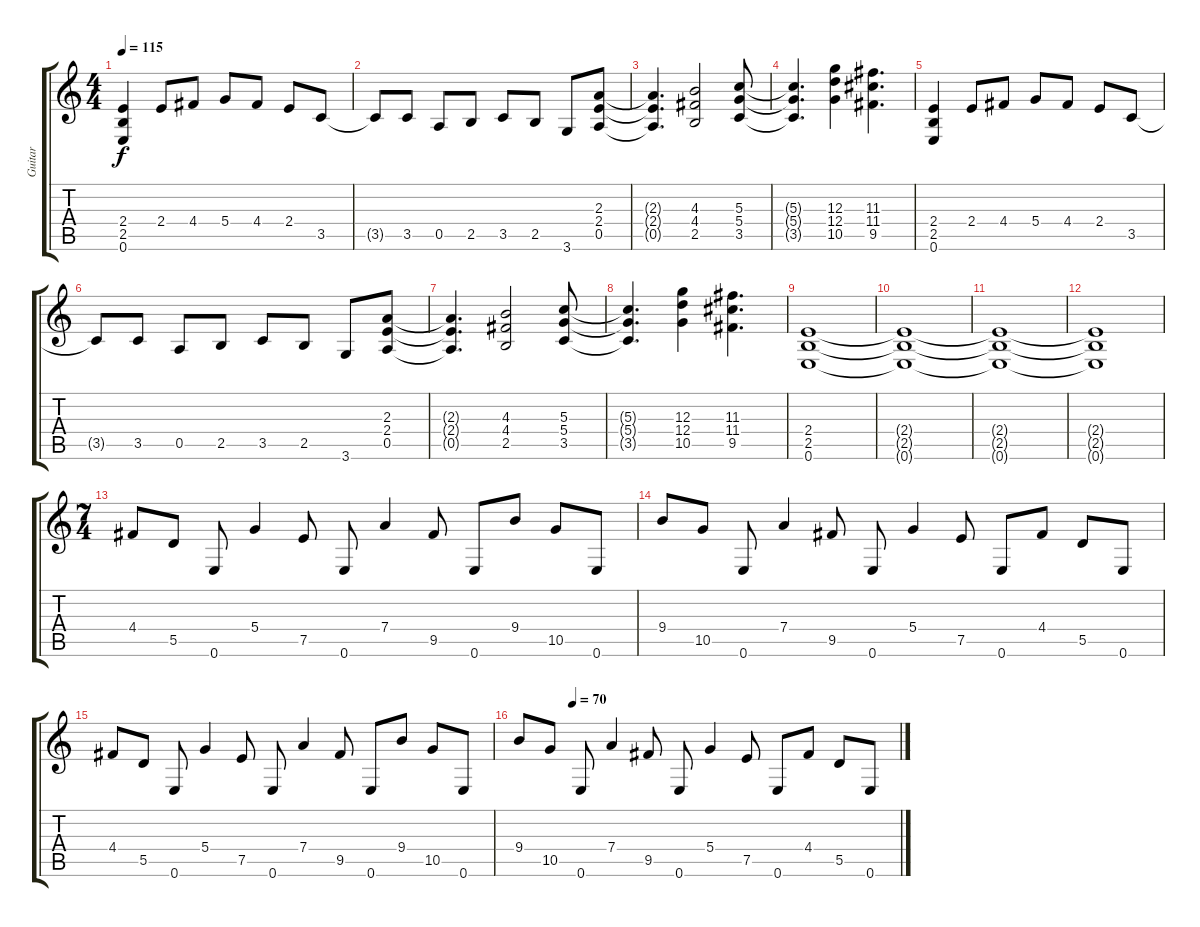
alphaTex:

\track ("Guitar" "Guitar") {instrument distortionguitar}
\staff {score tabs}
\tuning (E4 B3 G3 D3 A2 E2) {hide}
\ts (4 4)
\tempo 115
\clef g2
\ks c
(2.4 2.5 0.6).4{dy f} 2.4.8 4.4.8 5.4.8 4.4.8 2.4.8 3.5.8 |
3.5{t}.8 3.5.8 0.5.8 2.5.8 3.5.8 2.5.8 3.6.8 (2.3 2.4 0.5).8 |
(2.3{t} 2.4{t} 0.5{t}).4{d} (4.3 4.4 2.5).2 (5.3 5.4 3.5).8 |
(5.3{t} 5.4{t} 3.5{t}).4{d} (12.3 12.4 10.5).4 (11.3 11.4 9.5).4{d} |
(2.4 2.5 0.6).4 2.4.8 4.4.8 5.4.8 4.4.8 2.4.8 3.5.8 |
3.5{t}.8 3.5.8 0.5.8 2.5.8 3.5.8 2.5.8 3.6.8 (2.3 2.4 0.5).8 |
(2.3{t} 2.4{t} 0.5{t}).4{d} (4.3 4.4 2.5).2 (5.3 5.4 3.5).8 |
(5.3{t} 5.4{t} 3.5{t}).4{d} (12.3 12.4 10.5).4 (11.3 11.4 9.5).4{d} |
(2.4 2.5 0.6).1{volume 0} |
(2.4{t} 2.5{t} 0.6{t}).1 |
(2.4{t} 2.5{t} 0.6{t}).1 |
(2.4{t} 2.5{t} 0.6{t}).1 |
\ts (7 4)
4.4.8{volume 13} 5.5.8 0.6.8 5.4.4 7.5.8 0.6.8 7.4.4 9.5.8 0.6.8 9.4.8 10.5.8 0.6.8 |
9.4.8 10.5.8 0.6.8 7.4.4 9.5.8 0.6.8 5.4.4 7.5.8 0.6.8 4.4.8 5.5.8 0.6.8 |
4.4.8 5.5.8 0.6.8 5.4.4 7.5.8 0.6.8 7.4.4 9.5.8 0.6.8 9.4.8 10.5.8 0.6.8 |
\tempo (70 0.14285714285714285)
9.4.8 10.5.8 0.6.8 7.4.4 9.5.8 0.6.8 5.4.4 7.5.8 0.6.8 4.4.8 5.5.8 0.6.8
